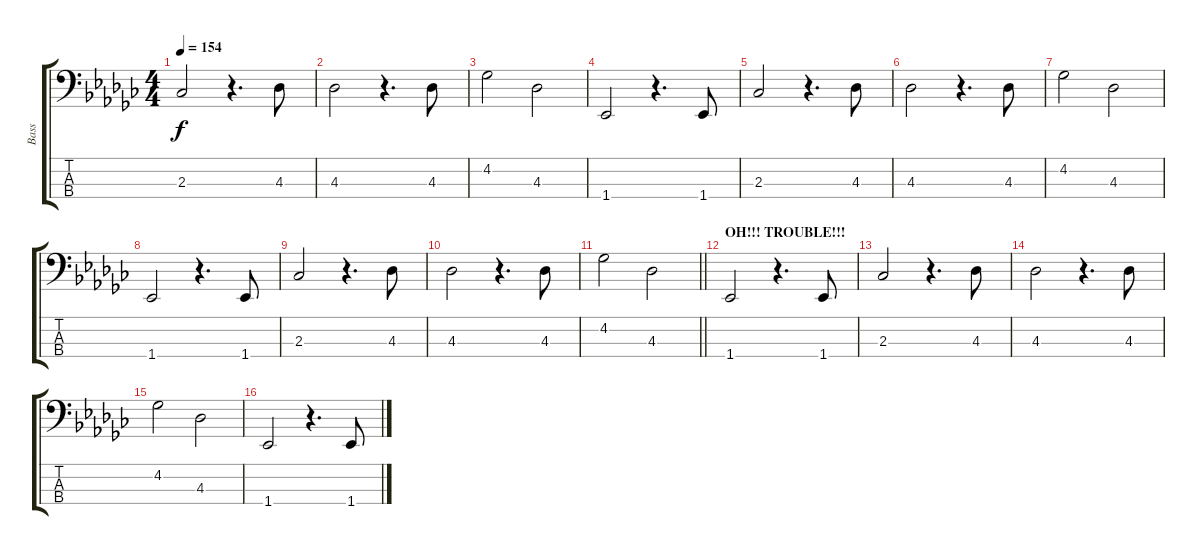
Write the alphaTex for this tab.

\track ("Bass" "Bass") {instrument electricbassfinger}
\staff {score tabs}
\tuning (G2 D2 A1 D1) {hide}
\ts (4 4)
\tempo 154
\clef f4
\ks gb
2.3.2{dy f} r.4{d} 4.3.8 |
4.3.2 r.4{d} 4.3.8 |
4.2.2 4.3.2 |
1.4.2 r.4{d} 1.4.8 |
2.3.2 r.4{d} 4.3.8 |
4.3.2 r.4{d} 4.3.8 |
4.2.2 4.3.2 |
1.4.2 r.4{d} 1.4.8 |
2.3.2 r.4{d} 4.3.8 |
4.3.2 r.4{d} 4.3.8 |
\barLineRight lightlight
4.2.2 4.3.2 |
\section ("" "OH!!! TROUBLE!!!")
1.4.2 r.4{d} 1.4.8 |
2.3.2 r.4{d} 4.3.8 |
4.3.2 r.4{d} 4.3.8 |
4.2.2 4.3.2 |
1.4.2 r.4{d} 1.4.8
